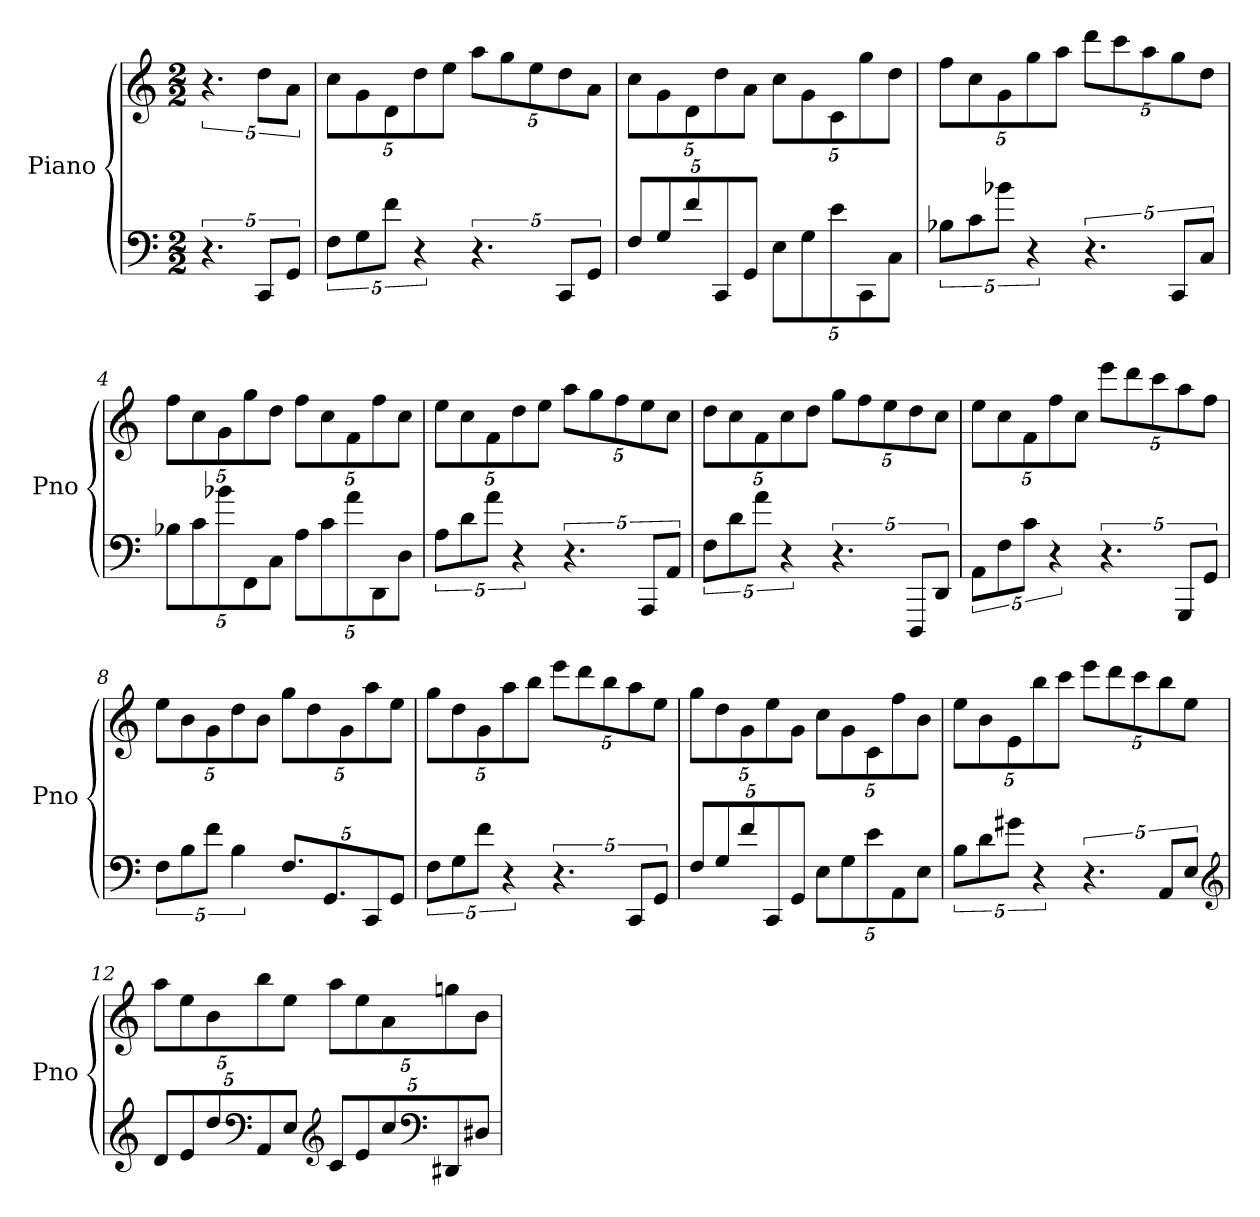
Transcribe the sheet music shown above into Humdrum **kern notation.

**kern	**kern
*part1	*part1
*staff2	*staff1
*I"Piano	*
*I'Pno	*
*clefF4	*clefG2
*k[]	*k[]
*C:	*C:
*M2/2	*M2/2
=	=
5.r	5.r
10CC/L	10dd\L
10GG/J	10a\J
=1	=1
10F\L	10cc\L
10G\	10g\
10f\J	10d\
5r	10dd\
.	10ee\J
5.r	10aa\L
.	10gg\
.	10ee\
10CC/L	10dd\
10GG/J	10a\J
=2	=2
10F/L	10cc\L
10G/	10g\
10f/	10d\
10CC/	10dd\
10GG/J	10a\J
10E\L	10cc\L
10G\	10g\
10e\	10c\
10CC\	10gg\
10C\J	10dd\J
=3	=3
10B-X\L	10ff\L
10c\	10cc\
10b-X\J	10g\
5r	10gg\
.	10aa\J
5.r	10ddd\L
.	10ccc\
.	10aa\
10CC/L	10gg\
10C/J	10dd\J
=4	=4
10B-X\L	10ff\L
10c\	10cc\
10b-X\	10g\
10FF\	10gg\
10C\J	10dd\J
10A\L	10ff\L
10c\	10cc\
10a\	10f\
10DD\	10ff\
10D\J	10cc\J
=5	=5
10A\L	10ee\L
10d\	10cc\
10a\J	10f\
5r	10dd\
.	10ee\J
5.r	10aa\L
.	10gg\
.	10ff\
10AAA/L	10ee\
10AA/J	10cc\J
=6	=6
10F\L	10dd\L
10d\	10cc\
10a\J	10f\
5r	10cc\
.	10dd\J
5.r	10gg\L
.	10ff\
.	10ee\
10DDD/L	10dd\
10DD/J	10cc\J
=7	=7
10AA\L	10ee\L
10F\	10cc\
10c\J	10f\
5r	10ff\
.	10cc\J
5.r	10eee\L
.	10ddd\
.	10ccc\
10GGG/L	10aa\
10GG/J	10ff\J
=8	=8
10F\L	10ee\L
10B\	10b\
10f\J	10g\
5B	10dd\
.	10b\J
10.F/L	10gg\L
.	10dd\
10.GG/	.
.	10g\
10CC/	10aa\
10GG/J	10ee\J
=9	=9
10F\L	10gg\L
10G\	10dd\
10f\J	10g\
5r	10aa\
.	10bb\J
5.r	10eee\L
.	10ddd\
.	10bb\
10CC/L	10aa\
10GG/J	10ee\J
=10	=10
10F/L	10gg\L
10G/	10dd\
10f/	10g\
10CC/	10ee\
10GG/J	10g\J
10E\L	10cc\L
10G\	10g\
10e\	10c\
10AA\	10ff\
10E\J	10b\J
=11	=11
10B\L	10ee\L
10d\	10b\
10g#X\J	10e\
5r	10bb\
.	10ccc\J
5.r	10eee\L
.	10ddd\
.	10ccc\
10AA/L	10bb\
10E/J	10ee\J
*clefG2	*
=12	=12
10d/L	10aa\L
10e/	10ee\
10dd/	10b\
*clefF4	*
10AA/	10bb\
10E/J	10ee\J
*clefG2	*
10c/L	10aa\L
10e/	10ee\
10cc/	10a\
*clefF4	*
10DD#X/	10ggn\
10D#X/J	10b\J
=	=
*-	*-
